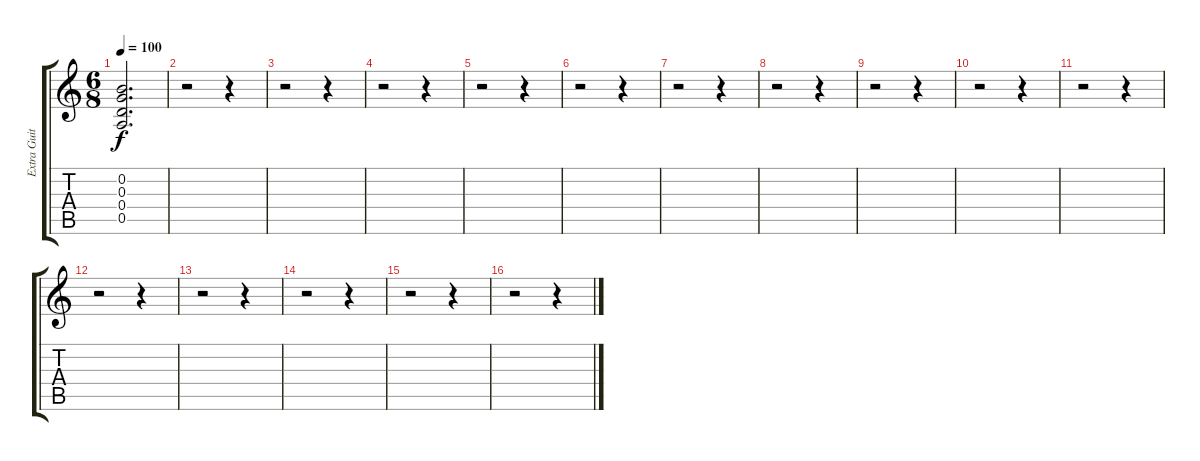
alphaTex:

\track ("Extra Guitar" "Extra Guit") {instrument overdrivenguitar}
\staff {score tabs}
\tuning (E4 B3 G3 D3 A2 E2) {hide}
\ts (6 8)
\tempo 100
\clef g2
\ks c
(0.2{t} 0.3{t} 0.4{t} 0.5{t}).2{d dy f} |
r.2 r.4 |
r.2 r.4 |
r.2 r.4 |
r.2 r.4 |
r.2 r.4 |
r.2 r.4 |
r.2 r.4 |
r.2 r.4 |
r.2 r.4 |
r.2 r.4 |
r.2 r.4 |
r.2 r.4 |
r.2 r.4 |
r.2 r.4 |
r.2 r.4
